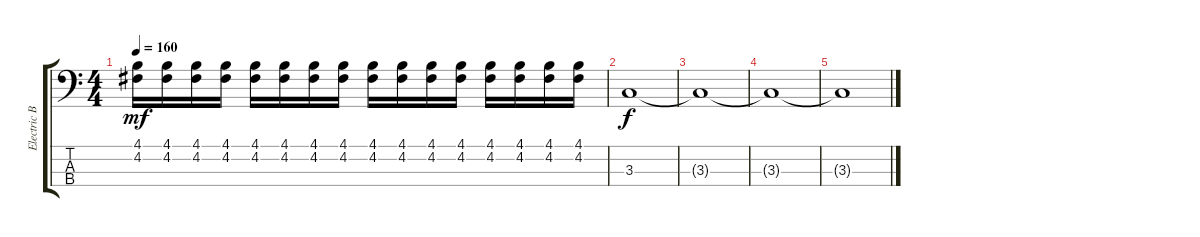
\track ("Electric Bass" "Electric B") {solo instrument electricbasspick}
\staff {score tabs}
\tuning (G2 D2 A1 E1) {hide}
\ts (4 4)
\tempo 160
\clef f4
\ks c
(4.1 4.2).16{dy mf} (4.1 4.2).16 (4.1 4.2).16 (4.1 4.2).16 (4.1 4.2).16 (4.1 4.2).16 (4.1 4.2).16 (4.1 4.2).16 (4.1 4.2).16 (4.1 4.2).16 (4.1 4.2).16 (4.1 4.2).16 (4.1 4.2).16 (4.1 4.2).16 (4.1 4.2).16 (4.1 4.2).16 |
3.3.1{dy f} |
3.3{t}.1 |
3.3{t}.1 |
3.3{t}.1
